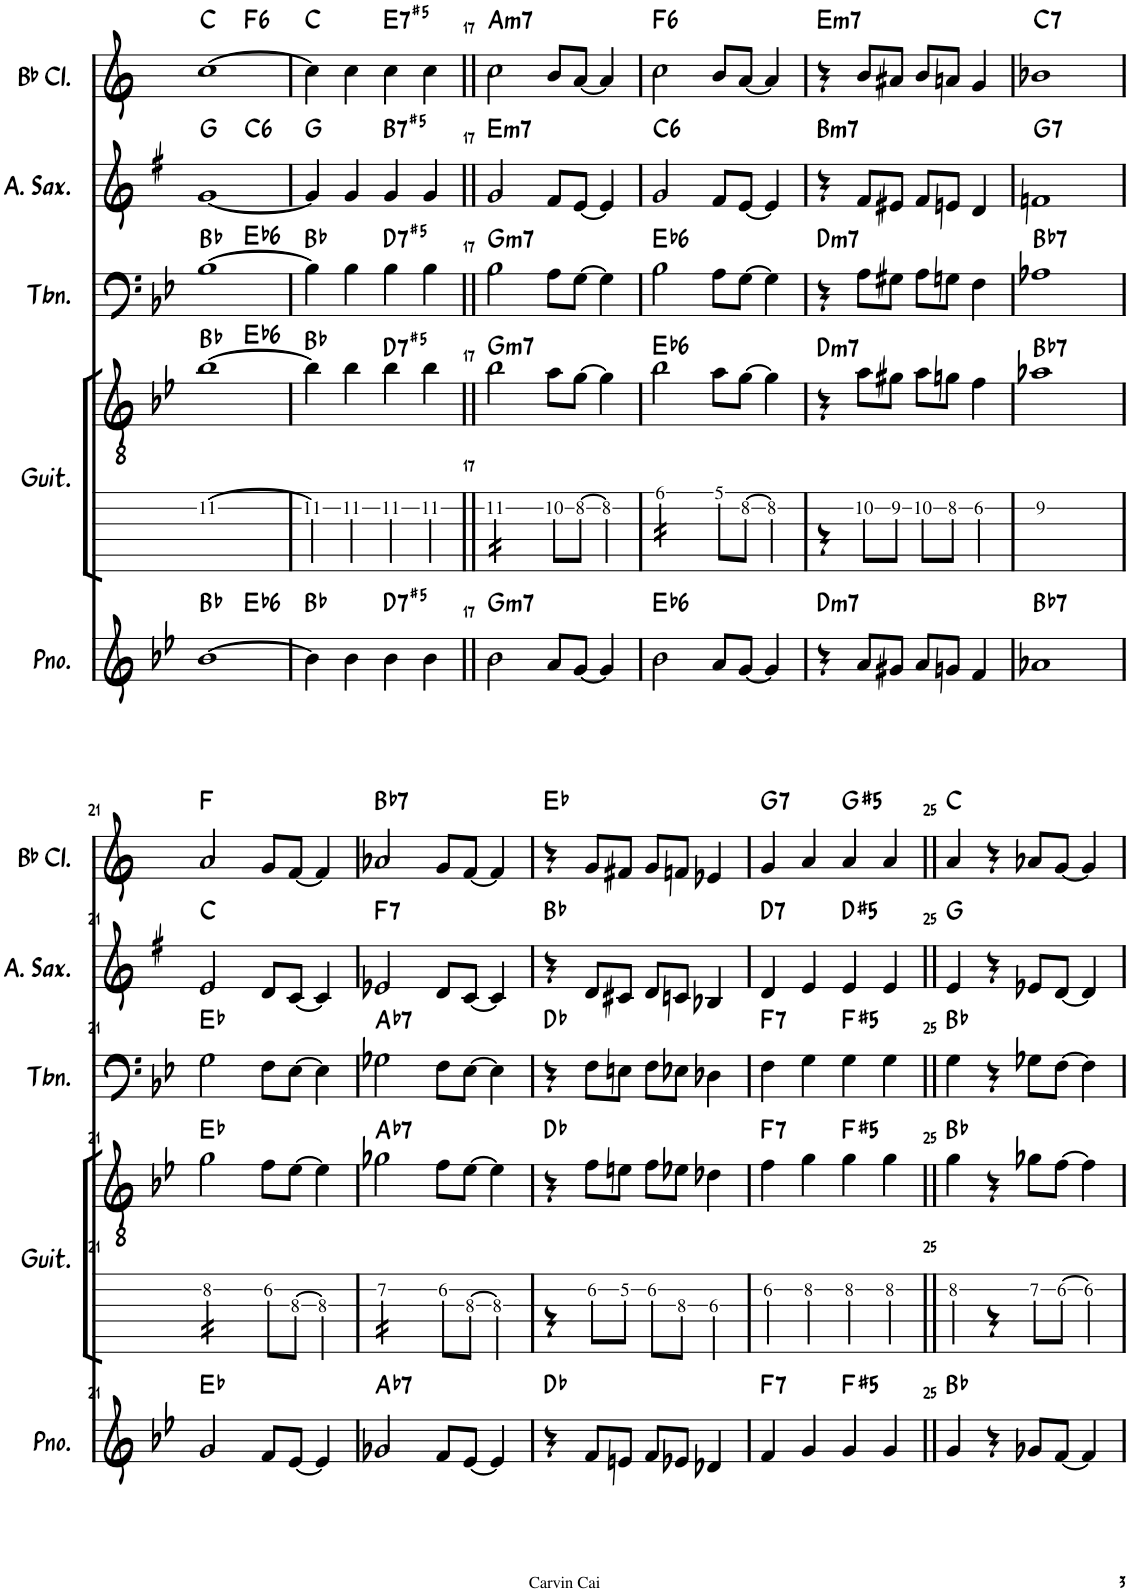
**kern	**harte	**kern	**kern	**harte	**kern	**harte	**kern	**harte	**kern	**harte
*part5	*part5	*part4	*part4	*part4	*part3	*part3	*part2	*part2	*part1	*part1
*staff6	*	*staff5	*staff4	*	*staff3	*	*staff2	*	*staff1	*
*I"钢琴	*	*I"原音吉他	*	*	*I"长号	*	*I"中音萨克斯	*	*I"降B调单簧管	*
!!LO:PB:g=z
*clefG2	*	*	*clefGv2	*	*clefF4	*	*clefG2	*	*clefG2	*
*	*	*	*	*	*	*	*Trd5c9	*	*Trd1c2	*
*k[b-e-]	*	*k[b-e-]	*k[b-e-]	*	*k[b-e-]	*	*k[f#]	*	*k[]	*
*M4/4	*	*M4/4	*M4/4	*	*M4/4	*	*M4/4	*	*M4/4	*
=15	=15	=15	=15	=15	=15	=15	=15	=15	=15	=15
*^	*	*	*^	*	*^	*	*^	*	*^	*
[1b-	2ryy	Bb:maj	[1b-	[1b-	2ryy	Bb:maj	[1B-	2ryy	Bb:maj	[1g	2ryy	G:maj	[1cc	2ryy	C:maj
!	!	!LO:H:kt=6	!	!	!	!LO:H:kt=6	!	!	!LO:H:kt=6	!	!	!LO:H:kt=6	!	!	!LO:H:kt=6
.	2ryy	Eb:maj6	.	.	2ryy	Eb:maj6	.	2ryy	Eb:maj6	.	2ryy	C:maj6	.	2ryy	F:maj6
*	*	*	*	*v	*v	*	*	*	*	*v	*v	*	*v	*v	*
*v	*v	*	*	*	*	*v	*v	*	*	*	*	*
=16	=16	=16	=16	=16	=16	=16	=16	=16	=16	=16
4b-\]	Bb:maj	4b-\]	4b-\]	Bb:maj	4B-\]	Bb:maj	4g/]	G:maj	4cc\]	C:maj
4b-\	.	4b-\	4b-\	.	4B-\	.	4g/	.	4cc\	.
!	!LO:H:kt=7	!	!	!LO:H:kt=7	!	!LO:H:kt=7	!	!LO:H:kt=7	!	!LO:H:kt=7
4b-\	D:(3,#5,b7)	4b-\	4b-\	D:(3,#5,b7)	4B-\	D:(3,#5,b7)	4g/	B:(3,#5,b7)	4cc\	E:(3,#5,b7)
4b-\	.	4b-\	4b-\	.	4B-\	.	4g/	.	4cc\	.
=17||	=17||	=17||	=17||	=17||	=17||	=17||	=17||	=17||	=17||	=17||
!	!LO:H:kt=m7	!	!	!LO:H:kt=m7	!	!LO:H:kt=m7	!	!LO:H:kt=m7	!	!LO:H:kt=m7
2b-\	G:min7	2b-\	2b-\	G:min7	2B-\	G:min7	2g/	E:min7	2cc\	A:min7
8a/L	.	8a\L	8a\L	.	8A\L	.	8f#/L	.	8b/L	.
[8g/J	.	[8g\J	[8g\J	.	[8G\J	.	[8e/J	.	[8a/J	.
4g/]	.	4g\]	4g\]	.	4G\]	.	4e/]	.	4a/]	.
=18	=18	=18	=18	=18	=18	=18	=18	=18	=18	=18
!	!LO:H:kt=6	!	!	!LO:H:kt=6	!	!LO:H:kt=6	!	!LO:H:kt=6	!	!LO:H:kt=6
2b-\	Eb:maj6	2b-\	2b-\	Eb:maj6	2B-\	Eb:maj6	2g/	C:maj6	2cc\	F:maj6
8a/L	.	8a\L	8a\L	.	8A\L	.	8f#/L	.	8b/L	.
[8g/J	.	[8g\J	[8g\J	.	[8G\J	.	[8e/J	.	[8a/J	.
4g/]	.	4g\]	4g\]	.	4G\]	.	4e/]	.	4a/]	.
=19	=19	=19	=19	=19	=19	=19	=19	=19	=19	=19
!	!LO:H:kt=m7	!	!	!LO:H:kt=m7	!	!LO:H:kt=m7	!	!LO:H:kt=m7	!	!LO:H:kt=m7
4r	D:min7	4r	4r	D:min7	4r	D:min7	4r	B:min7	4r	E:min7
8a/L	.	8a\L	8a\L	.	8A\L	.	8f#/L	.	8b/L	.
8g#X/J	.	8g#X\J	8g#X\J	.	8G#X\J	.	8e#X/J	.	8a#X/J	.
8a/L	.	8a\L	8a\L	.	8A\L	.	8f#/L	.	8b/L	.
8gn/J	.	8gn\J	8gn\J	.	8Gn\J	.	8en/J	.	8an/J	.
4f/	.	4f\	4f\	.	4F\	.	4d/	.	4g/	.
=20	=20	=20	=20	=20	=20	=20	=20	=20	=20	=20
!	!LO:H:kt=7	!	!	!LO:H:kt=7	!	!LO:H:kt=7	!	!LO:H:kt=7	!	!LO:H:kt=7
1a-X	Bb:7	1a-X	1a-X	Bb:7	1A-X	Bb:7	1fn	G:7	1b-X	C:7
!!LO:LB:g=z
=21	=21	=21	=21	=21	=21	=21	=21	=21	=21	=21
2g/	Eb:maj	2g\	2g\	Eb:maj	2G\	Eb:maj	2e/	C:maj	2a/	F:maj
8f/L	.	8f\L	8f\L	.	8F\L	.	8d/L	.	8g/L	.
[8e-/J	.	[8e-\J	[8e-\J	.	[8E-\J	.	[8c/J	.	[8f/J	.
4e-/]	.	4e-\]	4e-\]	.	4E-\]	.	4c/]	.	4f/]	.
=22	=22	=22	=22	=22	=22	=22	=22	=22	=22	=22
!	!LO:H:kt=7	!	!	!LO:H:kt=7	!	!LO:H:kt=7	!	!LO:H:kt=7	!	!LO:H:kt=7
2g-X/	Ab:7	2g-X\	2g-X\	Ab:7	2G-X\	Ab:7	2e-X/	F:7	2a-X/	Bb:7
8f/L	.	8f\L	8f\L	.	8F\L	.	8d/L	.	8g/L	.
[8e-/J	.	[8e-\J	[8e-\J	.	[8E-\J	.	[8c/J	.	[8f/J	.
4e-/]	.	4e-\]	4e-\]	.	4E-\]	.	4c/]	.	4f/]	.
=23	=23	=23	=23	=23	=23	=23	=23	=23	=23	=23
4r	Db:maj	4r	4r	Db:maj	4r	Db:maj	4r	Bb:maj	4r	Eb:maj
8f/L	.	8f\L	8f\L	.	8F\L	.	8d/L	.	8g/L	.
8en/J	.	8en\J	8en\J	.	8En\J	.	8c#X/J	.	8f#X/J	.
8f/L	.	8f\L	8f\L	.	8F\L	.	8d/L	.	8g/L	.
8e-X/J	.	8e-X\J	8e-X\J	.	8E-X\J	.	8cn/J	.	8fn/J	.
4d-X/	.	4d-X\	4d-X\	.	4D-X\	.	4B-X/	.	4e-X/	.
=24	=24	=24	=24	=24	=24	=24	=24	=24	=24	=24
!	!LO:H:kt=7	!	!	!LO:H:kt=7	!	!LO:H:kt=7	!	!LO:H:kt=7	!	!LO:H:kt=7
4f/	F:7	4f\	4f\	F:7	4F\	F:7	4d/	D:7	4g/	G:7
4g/	.	4g\	4g\	.	4G\	.	4e/	.	4a/	.
!	!LO:H:kt=5	!	!	!LO:H:kt=5	!	!LO:H:kt=5	!	!LO:H:kt=5	!	!LO:H:kt=5
4g/	F#:(1,5)	4g\	4g\	F#:(1,5)	4G\	F#:(1,5)	4e/	D#:(1,5)	4a/	G#:(1,5)
4g/	.	4g\	4g\	.	4G\	.	4e/	.	4a/	.
=25||	=25||	=25||	=25||	=25||	=25||	=25||	=25||	=25||	=25||	=25||
4g/	Bb:maj	4g\	4g\	Bb:maj	4G\	Bb:maj	4e/	G:maj	4a/	C:maj
4r	.	4r	4r	.	4r	.	4r	.	4r	.
8g-X/L	.	8g-X\L	8g-X\L	.	8G-X\L	.	8e-X/L	.	8a-X/L	.
[8f/J	.	[8f\J	[8f\J	.	[8F\J	.	[8d/J	.	[8g/J	.
4f/]	.	4f\]	4f\]	.	4F\]	.	4d/]	.	4g/]	.
=	=	=	=	=	=	=	=	=	=	=
*-	*-	*-	*-	*-	*-	*-	*-	*-	*-	*-
